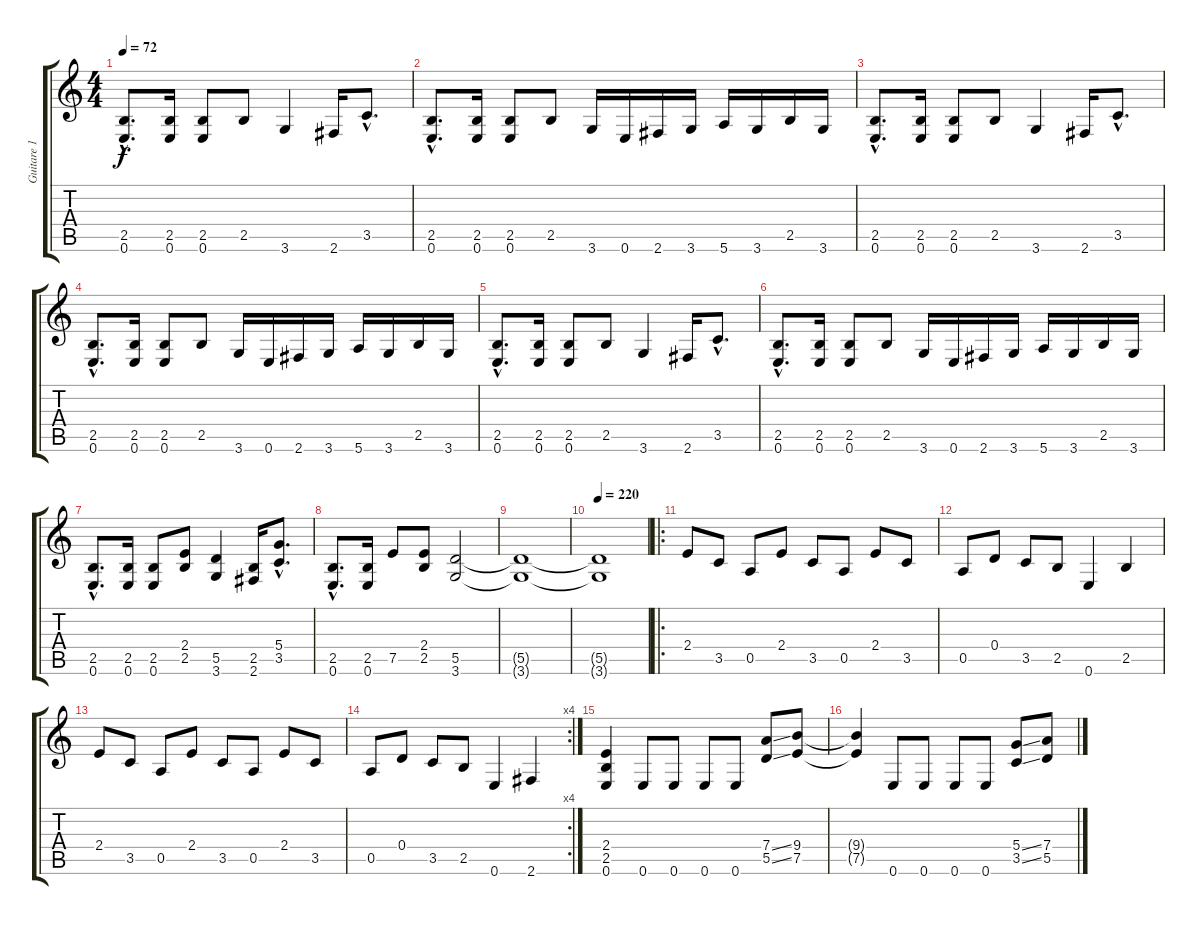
\track ("Guitare 1" "Guitare 1") {instrument distortionguitar}
\staff {score tabs}
\tuning (E4 B3 G3 D3 A2 E2) {hide}
\ts (4 4)
\tempo 72
\clef g2
\ks c
(2.5{hac} 0.6{hac}).8{d dy f instrument distortionguitar} (2.5 0.6).16 (2.5 0.6).8 2.5.8 3.6.4 2.6.16 3.5{hac}.8{d} |
(2.5{hac} 0.6{hac}).8{d} (2.5 0.6).16 (2.5 0.6).8 2.5.8 3.6.16 0.6.16 2.6.16 3.6.16 5.6.16 3.6.16 2.5.16 3.6.16 |
(2.5{hac} 0.6{hac}).8{d} (2.5 0.6).16 (2.5 0.6).8 2.5.8 3.6.4 2.6.16 3.5{hac}.8{d} |
(2.5{hac} 0.6{hac}).8{d} (2.5 0.6).16 (2.5 0.6).8 2.5.8 3.6.16 0.6.16 2.6.16 3.6.16 5.6.16 3.6.16 2.5.16 3.6.16 |
(2.5{hac} 0.6{hac}).8{d} (2.5 0.6).16 (2.5 0.6).8 2.5.8 3.6.4 2.6.16 3.5{hac}.8{d} |
(2.5{hac} 0.6{hac}).8{d} (2.5 0.6).16 (2.5 0.6).8 2.5.8 3.6.16 0.6.16 2.6.16 3.6.16 5.6.16 3.6.16 2.5.16 3.6.16 |
(2.5{hac} 0.6{hac}).8{d} (2.5 0.6).16 (2.5 0.6).8 (2.4 2.5).8 (5.5 3.6).4 (2.5 2.6).16 (5.4{hac} 3.5{hac}).8{d} |
(2.5{hac} 0.6{hac}).8{d} (2.5 0.6).16 7.5.8 (2.4 2.5).8 (5.5 3.6).2 |
(5.5{t} 3.6{t}).1 |
\tempo 220
(5.5{t} 3.6{t}).1 |
\ro
2.4.8 3.5.8 0.5.8 2.4.8 3.5.8 0.5.8 2.4.8 3.5.8 |
0.5.8 0.4.8 3.5.8 2.5.8 0.6.4 2.5.4 |
2.4.8 3.5.8 0.5.8 2.4.8 3.5.8 0.5.8 2.4.8 3.5.8 |
\rc 4
0.5.8 0.4.8 3.5.8 2.5.8 0.6.4 2.6.4 |
(2.4 2.5 0.6).4 0.6.8 0.6.8 0.6.8 0.6.8 (7.4{ss} 5.5{ss}).8 (9.4 7.5).8 |
(9.4{t} 7.5{t}).4 0.6.8 0.6.8 0.6.8 0.6.8 (5.4{ss} 3.5{ss}).8 (7.4 5.5).8
